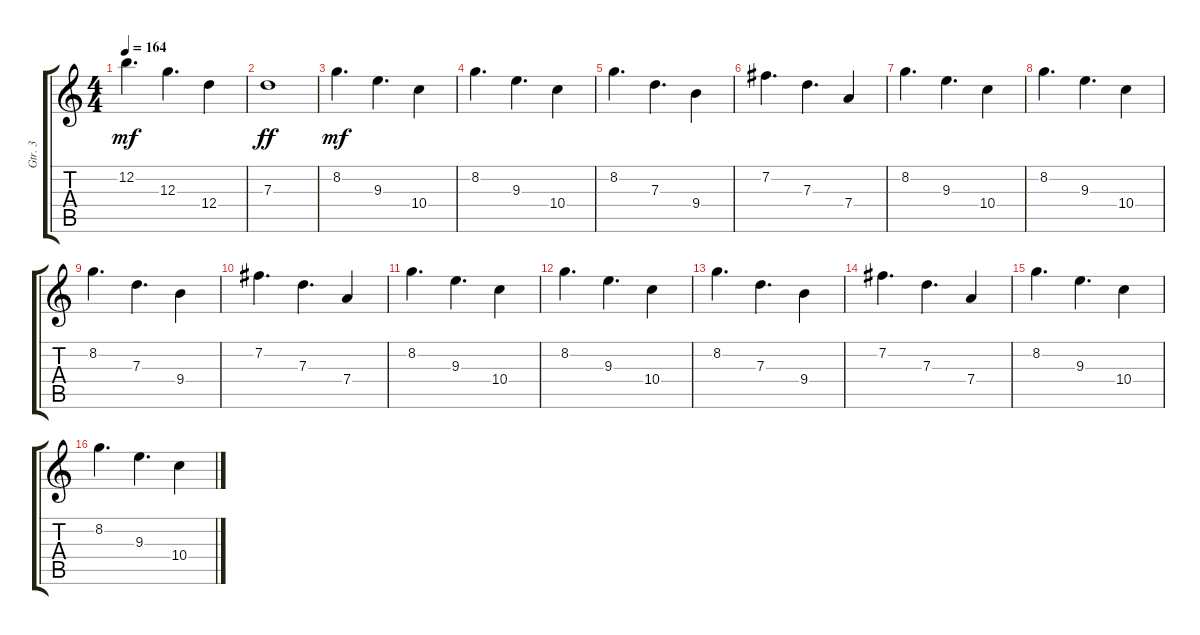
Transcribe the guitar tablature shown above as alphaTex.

\track ("Gtr. 3" "Gtr. 3") {instrument electricguitarclean}
\staff {score tabs}
\tuning (E4 B3 G3 D3 A2 E2) {hide}
\ts (4 4)
\tempo 164
\clef g2
\ks c
12.2.4{d dy mf} 12.3.4{d} 12.4.4 |
7.3.1{dy ff} |
8.2.4{d dy mf} 9.3.4{d} 10.4.4 |
8.2.4{d} 9.3.4{d} 10.4.4 |
8.2.4{d} 7.3.4{d} 9.4.4 |
7.2.4{d} 7.3.4{d} 7.4.4 |
8.2.4{d} 9.3.4{d} 10.4.4 |
8.2.4{d} 9.3.4{d} 10.4.4 |
8.2.4{d} 7.3.4{d} 9.4.4 |
7.2.4{d} 7.3.4{d} 7.4.4 |
8.2.4{d} 9.3.4{d} 10.4.4 |
8.2.4{d} 9.3.4{d} 10.4.4 |
8.2.4{d} 7.3.4{d} 9.4.4 |
7.2.4{d} 7.3.4{d} 7.4.4 |
8.2.4{d} 9.3.4{d} 10.4.4 |
8.2.4{d} 9.3.4{d} 10.4.4
